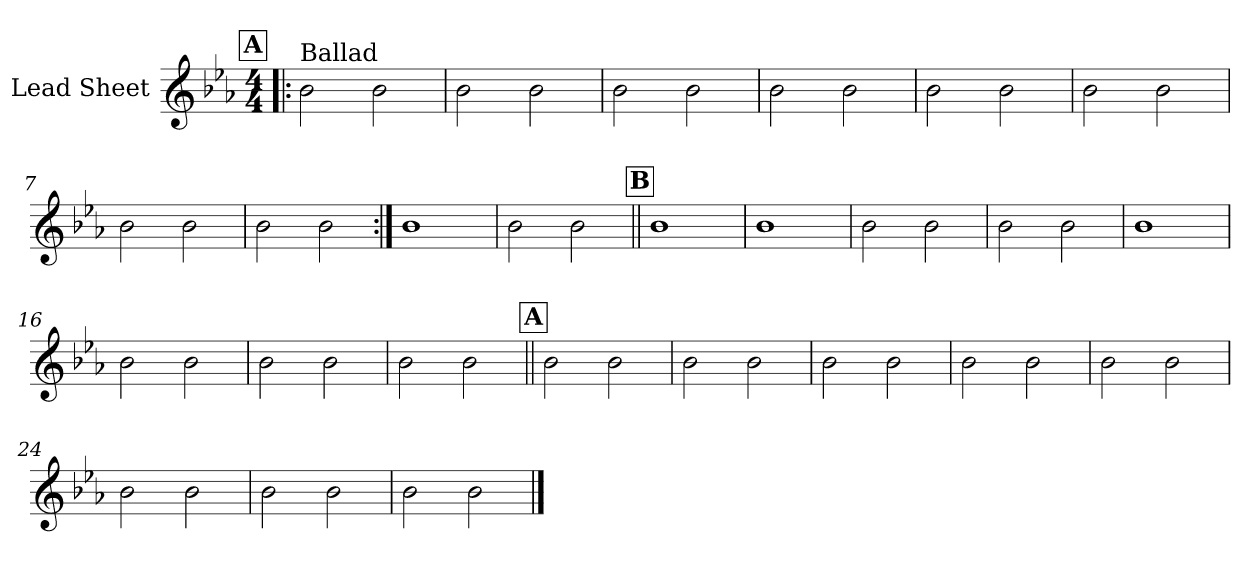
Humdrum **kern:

**kern
*part1
*staff1
*I"Lead Sheet
*clefG2
*k[b-e-a-]
*E-:
*M4/4
!!LO:REH:place=s1:a:fs=14:t=A
=1!|:
!LO:TX:a:t=Ballad
2b-\
2b-\
=2
2b-\
2b-\
=3
2b-\
2b-\
=4
2b-\
2b-\
!!LO:LB:g=z
=5
2b-\
2b-\
=6
2b-\
2b-\
=7
2b-\
2b-\
=8
2b-\
2b-\
!!LO:LB:g=z
=9:|!
1b-
=10
2b-\
2b-\
!!LO:LB:g=z
!!LO:REH:place=s1:a:fs=14:t=B
=11||
1b-
=12
1b-
=13
2b-\
2b-\
=14
2b-\
2b-\
!!LO:LB:g=z
=15
1b-
=16
2b-\
2b-\
=17
2b-\
2b-\
=18
2b-\
2b-\
!!LO:LB:g=z
!!LO:REH:place=s1:a:fs=14:t=A
=19||
2b-\
2b-\
=20
2b-\
2b-\
=21
2b-\
2b-\
=22
2b-\
2b-\
!!LO:LB:g=z
=23
2b-\
2b-\
=24
2b-\
2b-\
=25
2b-\
2b-\
=26
2b-\
2b-\
==
*-
